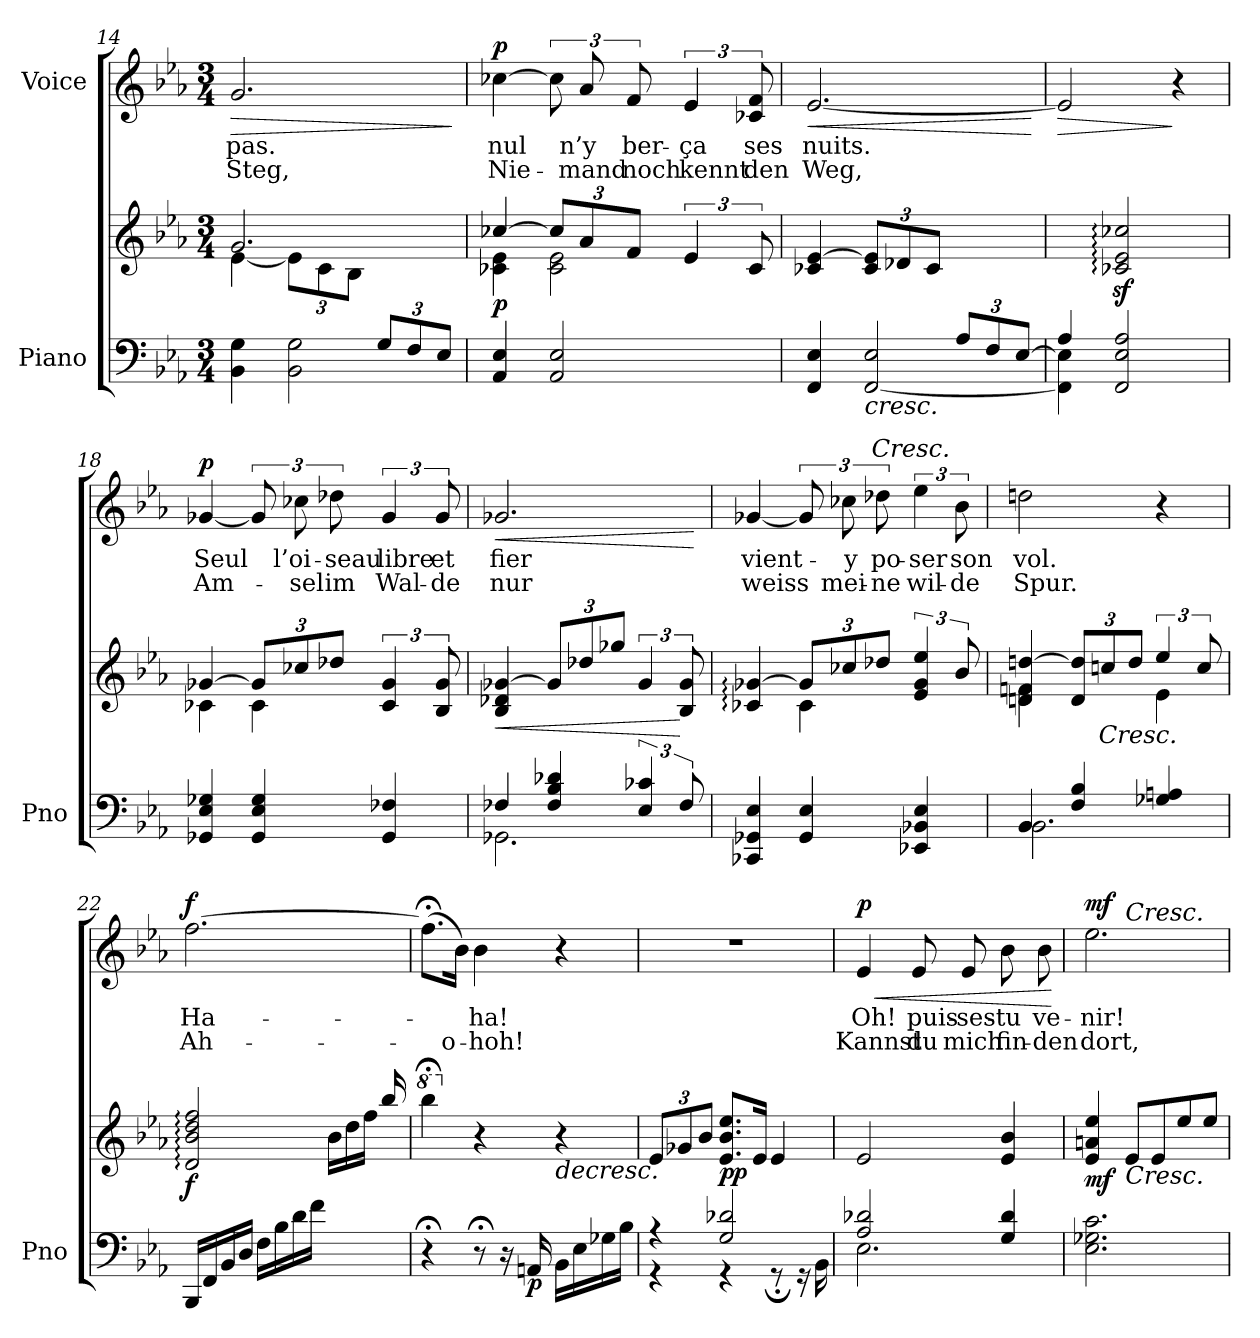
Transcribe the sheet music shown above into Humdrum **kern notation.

**kern	**kern	**dynam	**kern	**text	**text	**dynam
*part2	*part2	*part2	*part1	*part1	*part1	*part1
*staff3	*staff2	*staff2/3	*staff1	*staff1	*staff1	*staff1
*I"Piano	*	*	*I"Voice	*	*	*
*I'Pno	*	*	*	*	*	*
*clefF4	*clefG2	*	*clefG2	*	*	*
*k[b-e-a-]	*k[b-e-a-]	*	*k[b-e-a-]	*	*	*
*M3/4	*M3/4	*	*M3/4	*	*	*
=14	=14	=14	=14	=14	=14	=14
*^	*^	*	*	*	*	*
!	!	!	!	!	!	!LO:LY:b	!LO:LY:b	!LO:HP:b
2ryy	4BB-\ 4G\	2.g/	[4e-\	.	2.g/	pas.	Steg,	>
*	*	*	*Xbrackettup	*	*	*	*	*
.	2BB-\ 2G\	.	12e-\L]	.	.	.	.	.
.	.	.	12c\	.	.	.	.	.
.	.	.	12B-\J	.	.	.	.	.
*Xbrackettup	*	*	*	*	*	*	*	*
12G/L	.	.	4ryy	.	.	.	.	.
12F/	.	.	.	.	.	.	.	.
12E-/J	.	.	.	.	.	.	.	.
*v	*v	*	*	*	*	*	*	*
*	*v	*v	*	*	*	*	*
.	.	.	.	.	.	]
!!LO:LB:g=z
=15	=15	=15	=15	=15	=15	=15
*	*^	*	*	*	*	*
!	!	!	!LO:DY:b	!	!LO:LY:b	!LO:LY:b	!LO:DY:a
4AA-/ 4E-/	[4cc-X/	4c-X\ 4e-\	p	[4cc-X\	nul	Nie-	p
2AA-/ 2E-/	12cc-/L]	2c-\ 2e-\	.	12cc-\]	.	.	.
!	!	!	!	!	!LO:LY:b	!LO:LY:b	!
.	12a-/	.	.	12a-/	n’y	-mand	.
!	!	!	!	!	!LO:LY:b	!LO:LY:b	!
.	12f/J	.	.	12f/	ber-	noch	.
*	*brackettup	*	*	*	*	*	*
!	!	!	!	!	!LO:LY:b	!LO:LY:b	!
.	6e-/	.	.	6e-/	-ça	kennt	.
!	!	!	!	!	!LO:LY:b	!LO:LY:b	!
.	12c-/	.	.	12c-X/ 12f/	ses	den	.
*	*v	*v	*	*	*	*	*
=16	=16	=16	=16	=16	=16	=16
*^	*	*	*	*	*	*
!	!	!	!	!	!LO:LY:b	!LO:LY:b	!LO:HP:b
2ryy	4FF/ 4E-/	4c-X/ [4e-/	.	[2.e-/	nuits.	Weg,	<
!	!	!	!LO:HP:b=2	!	!	!	!
*	*	*Xbrackettup	*	*	*	*	*
.	[2FF/ 2E-/	12c-/ 12e-/]L	<	.	.	.	.
.	.	12d-X/	.	.	.	.	.
.	.	12c-/J	.	.	.	.	.
12A-/L	.	4ryy	.	.	.	.	.
12F/	.	.	.	.	.	.	.
[12E-/J	.	.	.	.	.	.	.
*v	*v	*	*	*	*	*	*
.	.	.	.	.	.	[
=17	=17	=17	=17	=17	=17	=17
*^	*	*	*	*	*	*
!	!	!	!	!	!	!	!LO:HP:b
4A-/	4FF\] 4E-\]	4ryy	.	2e-/]	.	.	>
2ryy	2FF/ 2E-/ 2A-/	2c-X/z<: 2e-/z<: 2cc-X/z<:	.	.	.	.	.
.	.	.	.	4r	.	.	]
*v	*v	*	*	*	*	*	*
!!LO:LB:g=z
=18	=18	=18	=18	=18	=18	=18
*	*^	*	*	*	*	*
!	!	!	!	!	!LO:LY:b	!LO:LY:b	!LO:DY:a
4GG-X/ 4E-/ 4G-X/	[4g-X/	4c-X\	.	[4g-X/	Seul	Am-	p
4GG-/ 4E-/ 4G-/	12g-/L]	4c-\	.	12g-/]	.	.	.
!	!	!	!	!	!LO:LY:b	!LO:LY:b	!
.	12cc-X/	.	.	12cc-X\	l’oi-	-sel	.
!	!	!	!	!	!LO:LY:b	!LO:LY:b	!
.	12dd-X/J	.	.	12dd-X\	-seau	im	.
*	*brackettup	*	*	*	*	*	*
!	!	!	!	!	!LO:LY:b	!LO:LY:b	!
4GG-/ 4F-X/	6c-/ 6g-/	4ryy	.	6g-/	libre	Wal-	.
!	!	!	!	!	!LO:LY:b	!LO:LY:b	!
.	12B-/ 12g-/	.	.	12g-/	et	-de	.
*	*v	*v	*	*	*	*	*
=19	=19	=19	=19	=19	=19	=19
*^	*	*	*	*	*	*
!	!	!	!LO:HP:b	!	!LO:LY:b	!LO:LY:b	!LO:HP:b
4F-X/	2.GG-X\	4B-/ 4d-X/ [4g-X/	<	2.g-X/	fier	nur	<
*	*	*Xbrackettup	*	*	*	*	*
4F-/ 4B-/ 4d-X/	.	12g-/L]	.	.	.	.	.
.	.	12dd-X/	.	.	.	.	.
.	.	12gg-X/J	.	.	.	.	.
*brackettup	*	*brackettup	*	*	*	*	*
6E-/ 6c-X/	.	6g-/	.	.	.	.	.
12F-/	.	12B-/ 12g-/	[	.	.	.	.
*v	*v	*	*	*	*	*	*
.	.	.	.	.	.	[
=20	=20	=20	=20	=20	=20	=20
*	*^	*	*	*	*	*
!	!	!	!	!	!LO:LY:b	!LO:LY:b	!
4CC-X/ 4GG-X/ 4E-/	4c-X/: [4g-X/:	4ryy	.	[4g-X/	vient-	weiss	.
*	*Xbrackettup	*	*	*	*	*	*
4GG-/ 4E-/	12g-/L]	4c-\	.	12g-/]	.	.	.
!	!	!	!	!	!LO:LY:b	!LO:LY:b	!
.	12cc-X/	.	.	12cc-X\	-y	mei-	.
!	!	!	!	!LO:TX:a:i:t=Cresc.	!	!	!
!	!	!	!	!	!LO:LY:b	!LO:LY:b	!
.	12dd-X/J	.	.	12dd-X\	po-	-ne	.
*	*brackettup	*	*	*	*	*	*
!	!	!	!	!	!LO:LY:b	!LO:LY:b	!
4EE-X/ 4BB-X/ 4E-/	6e-/ 6g-/ 6ee-/	4ryy	.	6ee-\	-ser	wil-	.
!	!	!	!	!	!LO:LY:b	!LO:LY:b	!
.	12b-/	.	.	12b-\	son	-de	.
!!LO:LB:g=z
=21	=21	=21	=21	=21	=21	=21	=21
*^	*	*	*	*	*	*	*
!	!	!	!	!	!	!LO:LY:b	!LO:LY:b	!
4BB-/	2.BB-\	4d/ 4f/ [4ddn/	4dn\ 4fn\	.	2ddn\	vol.	Spur.	.
*	*	*Xbrackettup	*	*	*	*	*	*
4F/ 4B-/	.	12d/ 12dd/]L	4ryy	.	.	.	.	.
!	!	!LO:TX:b:i:t=Cresc.	!	!	!	!	!	!
.	.	12ccn/	.	.	.	.	.	.
.	.	12dd/J	.	.	.	.	.	.
*	*	*brackettup	*	*	*	*	*	*
4G-X/ 4An/	.	6ee-/	4e-\	.	4r	.	.	.
.	.	12cc/	.	.	.	.	.	.
*v	*v	*	*	*	*	*	*	*
=22	=22	=22	=22	=22	=22	=22	=22
!	!	!	!LO:DY:b	!	!LO:LY:b	!LO:LY:b	!LO:DY:a
(>16BBB-/LL	2d/: 2b-/: 2dd/: 2ff/:	2ryy	f	[2.ff\	Ha-	Ah-	f
16FF/	.	.	.	.	.	.	.
16BB-/	.	.	.	.	.	.	.
16D/JJ	.	.	.	.	.	.	.
16F\LL	.	.	.	.	.	.	.
16B-\	.	.	.	.	.	.	.
16d\	.	.	.	.	.	.	.
16f\JJ	.	.	.	.	.	.	.
4ryy	4ryy	16b-\LL	.	.	.	.	.
.	.	16dd\	.	.	.	.	.
.	.	16ff\JJ	.	.	.	.	.
.	.	16bb-/)	.	.	.	.	.
*	*v	*v	*	*	*	*	*
=23	=23	=23	=23	=23	=23	=23
*	*8va	*	*	*	*	*
4r;<	4bbb-;<\	.	(>8.ff;<\L]	.	.	.
!	!	!	!	!	!LO:LY:b	!
.	.	.	16b-\Jk)	.	-o-	.
*	*X8va	*	*	*	*	*
!	!	!	!	!LO:LY:b	!LO:LY:b	!
8r;<	4r	.	4b-\	-ha!	-hoh!	.
16r	.	.	.	.	.	.
!	!	!LO:DY:b=2	!	!	!	!
16AAn/	.	p	.	.	.	.
!	!	!LO:HP:b	!	!	!	!
16BB-\LL	4r	>	4r	.	.	.
16E-\	.	.	.	.	.	.
16G-X\	.	.	.	.	.	.
16B-\JJ	.	.	.	.	.	.
!!LO:PB:g=z
=24	=24	=24	=24	=24	=24	=24
*^	*	*	*	*	*	*
*	*	*Xbrackettup	*	*	*	*	*
4r	4r	12e-/L	.	2.r	.	.	.
.	.	12g-X/	.	.	.	.	.
.	.	12b-/J	.	.	.	.	.
!	!	!	!LO:DY:n=1:b	!	!	!	!
2G/ 2d-X/	4r	8.e-/ 8.b-/ 8.ee-/L	[ pp	.	.	.	.
.	.	16e-/Jk	.	.	.	.	.
.	8r;	4e-/	.	.	.	.	.
.	16r	.	.	.	.	.	.
.	16BB-\	.	.	.	.	.	.
=25	=25	=25	=25	=25	=25	=25	=25
!	!	!	!	!	!LO:LY:b	!LO:LY:b	!LO:HP:b
!	!	!	!	!	!	!	!LO:DY:n=1:a
2A-/ 2d-X/	2.E-\	2e-/	.	4e-/	Oh!	Kannst	< p
!	!	!	!	!	!LO:LY:b	!LO:LY:b	!
.	.	.	.	8e-/	puis-	du	.
!	!	!	!	!	!LO:LY:b	!LO:LY:b	!
.	.	.	.	8e-/	-ses-	mich	.
!	!	!	!	!	!LO:LY:b	!LO:LY:b	!
4G/ 4d-/	.	4e-/ 4b-/	.	8b-\	-tu	fin-	.
!	!	!	!	!	!LO:LY:b	!LO:LY:b	!
.	.	.	.	8b-\	ve-	-den	.
*v	*v	*	*	*	*	*	*
.	.	]	.	.	.	[
=26	=26	=26	=26	=26	=26	=26
!	!	!LO:DY:b	!	!LO:LY:b	!LO:LY:b	!LO:DY:b
*	*	*	*^	*	*	*
2.E-\ 2.G-X\ 2.c\	4e-/ 4an/ 4ee-/	mf	2.ee-\	4ryy	-nir!	dort,	mf
!	!	!	!	!LO:TX:a:i:t=Cresc.	!	!	!
!	!LO:TX:b:i:t=Cresc.	!	!	!	!	!	!
.	8e-/L	.	.	4ryy	.	.	.
.	8e-/	.	.	.	.	.	.
.	8ee-/	.	.	4ryy	.	.	.
.	8ee-/J	.	.	.	.	.	.
*	*	*	*v	*v	*	*	*
=	=	=	=	=	=	=
*-	*-	*-	*-	*-	*-	*-
